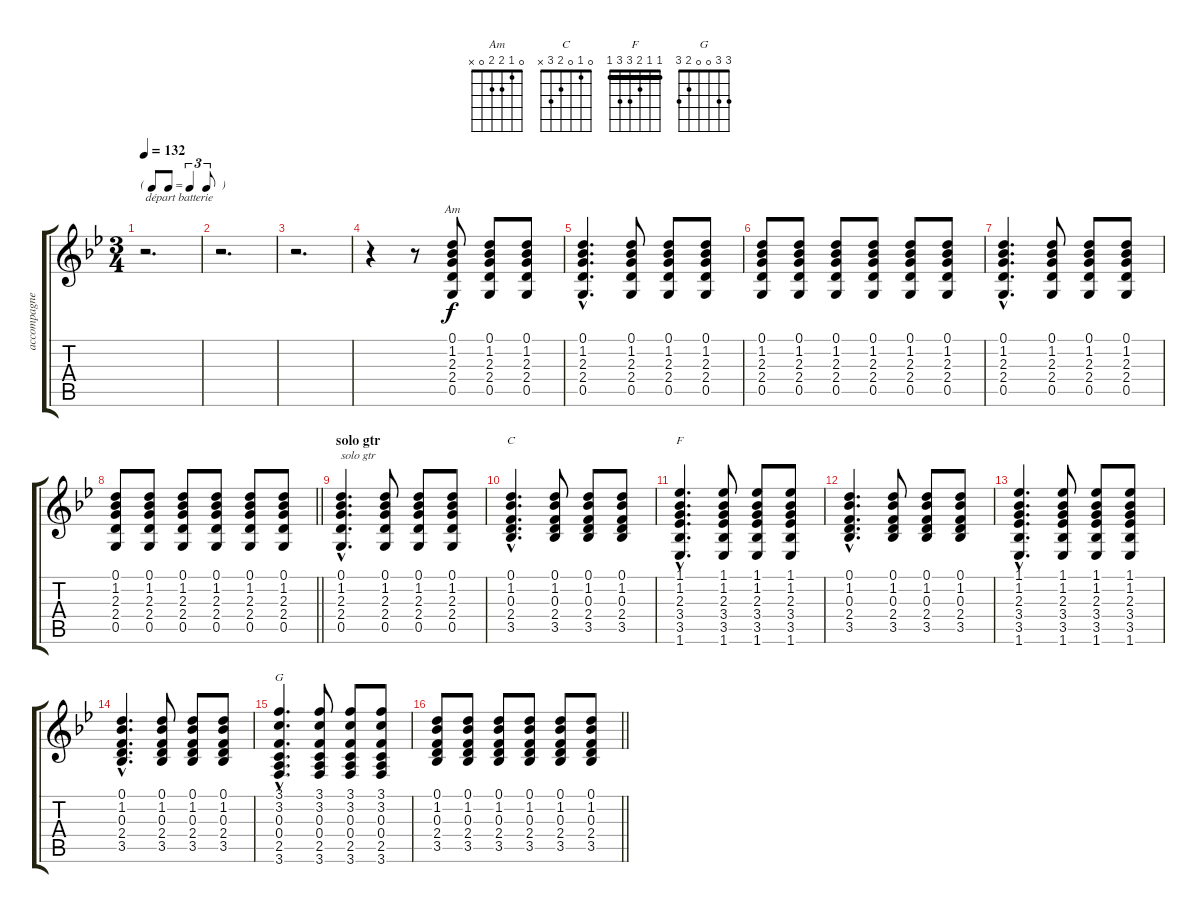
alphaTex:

\track ("accompagnement" "accompagne") {instrument acousticguitarnylon}
\staff {score tabs}
\tuning (D4 A3 F3 C3 G2 D2) {hide}
\chord ("Am" 0 1 2 2 0 x)
\chord ("C" 0 1 0 2 3 x)
\chord ("F" 1 1 2 3 3 1) {barre 1}
\chord ("G" 3 3 0 0 2 3)
\ts (3 4)
\tf triplet8th
\tempo 132
\clef g2
\ks bb
r.2{d txt "départ batterie" dy f instrument acousticguitarnylon} |
r.2{d} |
r.2{d} |
r.4 r.8 (0.1 1.2 2.3 2.4 0.5).8{ch "Am"} (0.1 1.2 2.3 2.4 0.5).8 (0.1 1.2 2.3 2.4 0.5).8 |
(0.1{hac} 1.2{hac} 2.3{hac} 2.4{hac} 0.5{hac}).4{d} (0.1 1.2 2.3 2.4 0.5).8 (0.1 1.2 2.3 2.4 0.5).8 (0.1 1.2 2.3 2.4 0.5).8 |
(0.1 1.2 2.3 2.4 0.5).8 (0.1 1.2 2.3 2.4 0.5).8 (0.1 1.2 2.3 2.4 0.5).8 (0.1 1.2 2.3 2.4 0.5).8 (0.1 1.2 2.3 2.4 0.5).8 (0.1 1.2 2.3 2.4 0.5).8 |
(0.1{hac} 1.2{hac} 2.3{hac} 2.4{hac} 0.5{hac}).4{d} (0.1 1.2 2.3 2.4 0.5).8 (0.1 1.2 2.3 2.4 0.5).8 (0.1 1.2 2.3 2.4 0.5).8 |
\barLineRight lightlight
(0.1 1.2 2.3 2.4 0.5).8 (0.1 1.2 2.3 2.4 0.5).8 (0.1 1.2 2.3 2.4 0.5).8 (0.1 1.2 2.3 2.4 0.5).8 (0.1 1.2 2.3 2.4 0.5).8 (0.1 1.2 2.3 2.4 0.5).8 |
\section ("" "solo gtr")
(0.1{hac} 1.2{hac} 2.3{hac} 2.4{hac} 0.5{hac}).4{d txt "solo gtr"} (0.1 1.2 2.3 2.4 0.5).8 (0.1 1.2 2.3 2.4 0.5).8 (0.1 1.2 2.3 2.4 0.5).8 |
(0.1{hac} 1.2{hac} 0.3{hac} 2.4{hac} 3.5{hac}).4{d ch "C"} (0.1 1.2 0.3 2.4 3.5).8 (0.1 1.2 0.3 2.4 3.5).8 (0.1 1.2 0.3 2.4 3.5).8 |
(1.1{hac} 1.2{hac} 2.3{hac} 3.4{hac} 3.5{hac} 1.6{hac}).4{d ch "F"} (1.1 1.2 2.3 3.4 3.5 1.6).8 (1.1 1.2 2.3 3.4 3.5 1.6).8 (1.1 1.2 2.3 3.4 3.5 1.6).8 |
(0.1{hac} 1.2{hac} 0.3{hac} 2.4{hac} 3.5{hac}).4{d} (0.1 1.2 0.3 2.4 3.5).8 (0.1 1.2 0.3 2.4 3.5).8 (0.1 1.2 0.3 2.4 3.5).8 |
(1.1{hac} 1.2{hac} 2.3{hac} 3.4{hac} 3.5{hac} 1.6{hac}).4{d} (1.1 1.2 2.3 3.4 3.5 1.6).8 (1.1 1.2 2.3 3.4 3.5 1.6).8 (1.1 1.2 2.3 3.4 3.5 1.6).8 |
(0.1{hac} 1.2{hac} 0.3{hac} 2.4{hac} 3.5{hac}).4{d} (0.1 1.2 0.3 2.4 3.5).8 (0.1 1.2 0.3 2.4 3.5).8 (0.1 1.2 0.3 2.4 3.5).8 |
(3.1{hac} 3.2{hac} 0.3{hac} 0.4{hac} 2.5{hac} 3.6{hac}).4{d ch "G"} (3.1 3.2 0.3 0.4 2.5 3.6).8 (3.1 3.2 0.3 0.4 2.5 3.6).8 (3.1 3.2 0.3 0.4 2.5 3.6).8 |
\barLineRight lightlight
(0.1 1.2 0.3 2.4 3.5).8 (0.1 1.2 0.3 2.4 3.5).8 (0.1 1.2 0.3 2.4 3.5).8 (0.1 1.2 0.3 2.4 3.5).8 (0.1 1.2 0.3 2.4 3.5).8 (0.1 1.2 0.3 2.4 3.5).8
